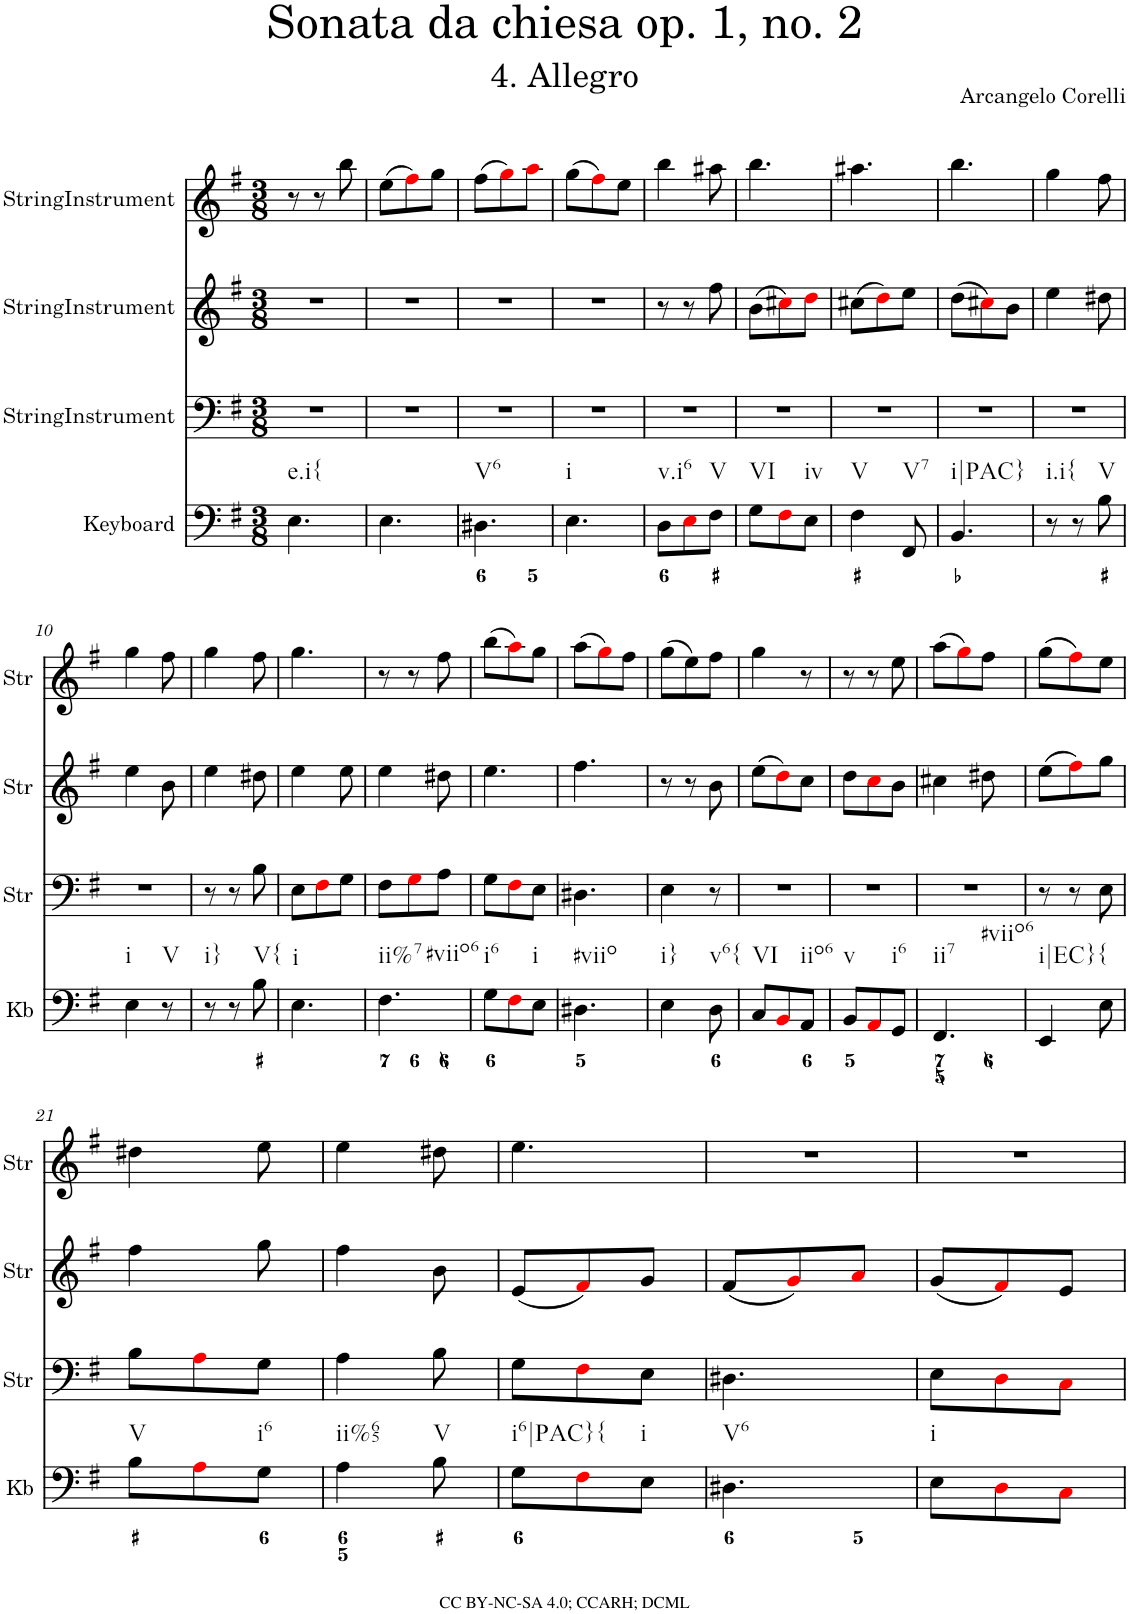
**kern	**kern	**kern	**kern
*part4	*part3	*part2	*part1
*staff4	*staff3	*staff2	*staff1
*I"Keyboard	*I"StringInstrument	*I"StringInstrument	*I"StringInstrument
*I'Kb	*I'Str	*I'Str	*I'Str
*clefF4	*clefF4	*clefG2	*clefG2
*k[f#]	*k[f#]	*k[f#]	*k[f#]
*M3/8	*M3/8	*M3/8	*M3/8
=1	=1	=1	=1
!LO:TX:b:t=e.i{	!	!	!
4.E\	4.r	4.r	8r
.	.	.	8r
.	.	.	8bb\
=2	=2	=2	=2
4.E\	4.r	4.r	(8ee\L
.	.	.	8ff#i\)
.	.	.	8gg\J
=3	=3	=3	=3
!LO:TX:b:t=V6	!	!	!
4.D#X\	4.r	4.r	(8ff#\L
.	.	.	8ggi\)
.	.	.	8aai\J
=4	=4	=4	=4
!LO:TX:b:t=i	!	!	!
4.E\	4.r	4.r	(8gg\L
.	.	.	8ff#i\)
.	.	.	8ee\J
=5	=5	=5	=5
!LO:TX:b:t=v.i6	!	!	!
8D\L	4.r	8r	4bb\
8Ei\	.	8r	.
!LO:TX:b:t=V	!	!	!
8F#\J	.	8ff#\	8aa#X\
=6	=6	=6	=6
!LO:TX:b:t=VI	!	!	!
8G\L	4.r	(8b\L	4.bb\
8F#i\	.	8cc#Xi\)	.
!LO:TX:b:t=iv	!	!	!
8E\J	.	8ddi\J	.
=7	=7	=7	=7
!LO:TX:b:t=V	!	!	!
4F#\	4.r	(8cc#X\L	4.aa#X\
.	.	8ddi\)	.
!LO:TX:b:t=V7	!	!	!
8FF#/	.	8ee\J	.
=8	=8	=8	=8
!LO:TX:b:t=i|PAC}	!	!	!
4.BB/	4.r	(8dd\L	4.bb\
.	.	8cc#Xi\)	.
.	.	8b\J	.
=9	=9	=9	=9
!LO:TX:b:t=i.i{	!	!	!
8r	4.r	4ee\	4gg\
8r	.	.	.
!LO:TX:b:t=V	!	!	!
8B\	.	8dd#X\	8ff#\
!!LO:LB:g=z
=10	=10	=10	=10
!LO:TX:b:t=i	!	!	!
4E\	4.r	4ee\	4gg\
!LO:TX:b:t=V	!	!	!
8r	.	8b\	8ff#\
=11	=11	=11	=11
!LO:TX:b:t=i}	!	!	!
8r	8r	4ee\	4gg\
8r	8r	.	.
!LO:TX:b:t=V{	!	!	!
8B\	8B\	8dd#X\	8ff#\
=12	=12	=12	=12
!LO:TX:b:t=i	!	!	!
4.E\	8E\L	4ee\	4.gg\
.	8F#i\	.	.
.	8G\J	8ee\	.
=13	=13	=13	=13
!LO:TX:b:t=ii%7	!	!	!
!LO:TX:b:t=#viio6	!	!	!
4.F#\	8F#\L	4ee\	8r
.	8Gi\	.	8r
.	8A\J	8dd#X\	8ff#\
=14	=14	=14	=14
!LO:TX:b:t=i6	!	!	!
8G\L	8G\L	4.ee\	(8bb\L
8F#i\	8F#i\	.	8aai\)
!LO:TX:b:t=i	!	!	!
8E\J	8E\J	.	8gg\J
=15	=15	=15	=15
!LO:TX:b:t=#viio	!	!	!
4.D#X\	4.D#X\	4.ff#\	(8aa\L
.	.	.	8ggi\)
.	.	.	8ff#\J
=16	=16	=16	=16
!LO:TX:b:t=i}	!	!	!
4E\	4E\	8r	(8gg\L
.	.	8r	8ee\)
!LO:TX:b:t=v6{	!	!	!
8D\	8r	8b\	8ff#\J
=17	=17	=17	=17
!LO:TX:b:t=VI	!	!	!
8C/L	4.r	(8ee\L	4gg\
8BBi/	.	8ddi\)	.
!LO:TX:b:t=iio6	!	!	!
8AA/J	.	8cc\J	8r
=18	=18	=18	=18
!LO:TX:b:t=v	!	!	!
8BB/L	4.r	8dd\L	8r
8AAi/	.	8cci\	8r
!LO:TX:b:t=i6	!	!	!
8GG/J	.	8b\J	8ee\
=19	=19	=19	=19
!LO:TX:b:t=ii7	!	!	!
!LO:TX:b:t=#viio6	!	!	!
4.FF#/	4.r	4cc#X\	(8aa\L
.	.	.	8ggi\)
.	.	8dd#X\	8ff#\J
=20	=20	=20	=20
!LO:TX:b:t=i|EC}	!	!	!
4EE/	8r	(8ee\L	(8gg\L
.	8r	8ff#i\)	8ff#i\)
!LO:TX:b:t={	!	!	!
8E\	8E\	8gg\J	8ee\J
!!LO:LB:g=z
=21	=21	=21	=21
!LO:TX:b:t=V	!	!	!
8B\L	8B\L	4ff#\	4dd#X\
8Ai\	8Ai\	.	.
!LO:TX:b:t=i6	!	!	!
8G\J	8G\J	8gg\	8ee\
=22	=22	=22	=22
!LO:TX:b:t=ii%65	!	!	!
4A\	4A\	4ff#\	4ee\
!LO:TX:b:t=V	!	!	!
8B\	8B\	8b\	8dd#X\
=23	=23	=23	=23
!LO:TX:b:t=i6|PAC}{	!	!	!
8G\L	8G\L	(8e/L	4.ee\
8F#i\	8F#i\	8f#i/)	.
!LO:TX:b:t=i	!	!	!
8E\J	8E\J	8g/J	.
=24	=24	=24	=24
!LO:TX:b:t=V6	!	!	!
4.D#X\	4.D#X\	(8f#/L	4.r
.	.	8gi/)	.
.	.	8ai/J	.
=25	=25	=25	=25
!LO:TX:b:t=i	!	!	!
8E\L	8E\L	(8g/L	4.r
8Di\	8Di\	8f#i/)	.
8Ci\J	8Ci\J	8e/J	.
=	=	=	=
*-	*-	*-	*-
